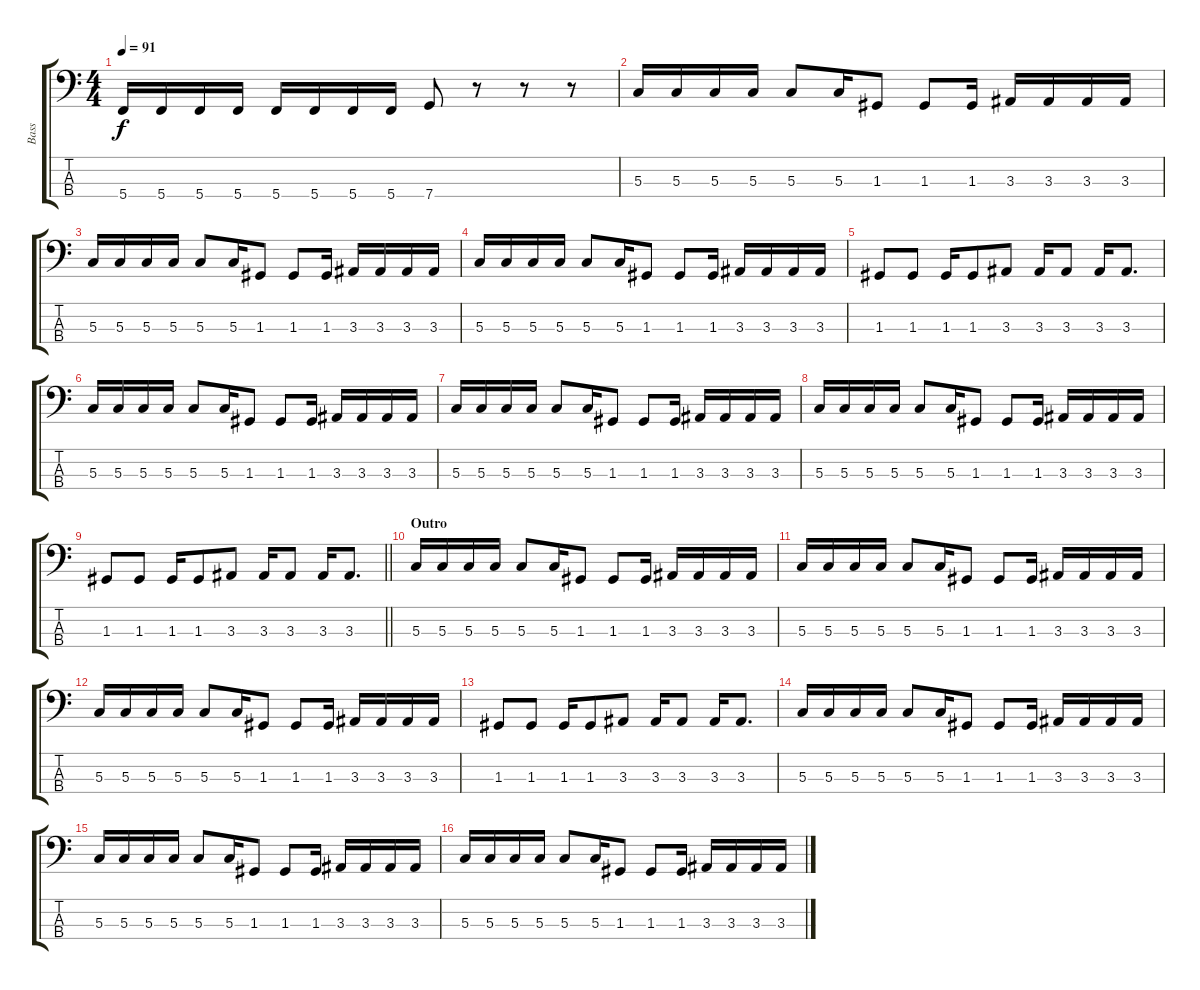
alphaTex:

\track ("Bass" "Bass") {instrument electricbasspick}
\staff {score tabs}
\tuning (F2 C2 G1 C1) {hide}
\ts (4 4)
\tempo 91
\clef f4
\ks c
5.4.16{dy f} 5.4.16 5.4.16 5.4.16 5.4.16 5.4.16 5.4.16 5.4.16 7.4.8 r.8 r.8 r.8 |
5.3.16 5.3.16 5.3.16 5.3.16 5.3.8 5.3.16 1.3.8 1.3.8 1.3.16 3.3.16 3.3.16 3.3.16 3.3.16 |
5.3.16 5.3.16 5.3.16 5.3.16 5.3.8 5.3.16 1.3.8 1.3.8 1.3.16 3.3.16 3.3.16 3.3.16 3.3.16 |
5.3.16 5.3.16 5.3.16 5.3.16 5.3.8 5.3.16 1.3.8 1.3.8 1.3.16 3.3.16 3.3.16 3.3.16 3.3.16 |
1.3.8 1.3.8 1.3.16 1.3.8 3.3.8 3.3.16 3.3.8 3.3.16 3.3.8{d} |
5.3.16 5.3.16 5.3.16 5.3.16 5.3.8 5.3.16 1.3.8 1.3.8 1.3.16 3.3.16 3.3.16 3.3.16 3.3.16 |
5.3.16 5.3.16 5.3.16 5.3.16 5.3.8 5.3.16 1.3.8 1.3.8 1.3.16 3.3.16 3.3.16 3.3.16 3.3.16 |
5.3.16 5.3.16 5.3.16 5.3.16 5.3.8 5.3.16 1.3.8 1.3.8 1.3.16 3.3.16 3.3.16 3.3.16 3.3.16 |
\barLineRight lightlight
1.3.8 1.3.8 1.3.16 1.3.8 3.3.8 3.3.16 3.3.8 3.3.16 3.3.8{d} |
\section ("" "Outro")
5.3.16 5.3.16 5.3.16 5.3.16 5.3.8 5.3.16 1.3.8 1.3.8 1.3.16 3.3.16 3.3.16 3.3.16 3.3.16 |
5.3.16 5.3.16 5.3.16 5.3.16 5.3.8 5.3.16 1.3.8 1.3.8 1.3.16 3.3.16 3.3.16 3.3.16 3.3.16 |
5.3.16 5.3.16 5.3.16 5.3.16 5.3.8 5.3.16 1.3.8 1.3.8 1.3.16 3.3.16 3.3.16 3.3.16 3.3.16 |
1.3.8 1.3.8 1.3.16 1.3.8 3.3.8 3.3.16 3.3.8 3.3.16 3.3.8{d} |
5.3.16 5.3.16 5.3.16 5.3.16 5.3.8 5.3.16 1.3.8 1.3.8 1.3.16 3.3.16 3.3.16 3.3.16 3.3.16 |
5.3.16 5.3.16 5.3.16 5.3.16 5.3.8 5.3.16 1.3.8 1.3.8 1.3.16 3.3.16 3.3.16 3.3.16 3.3.16 |
5.3.16 5.3.16 5.3.16 5.3.16 5.3.8 5.3.16 1.3.8 1.3.8 1.3.16 3.3.16 3.3.16 3.3.16 3.3.16
